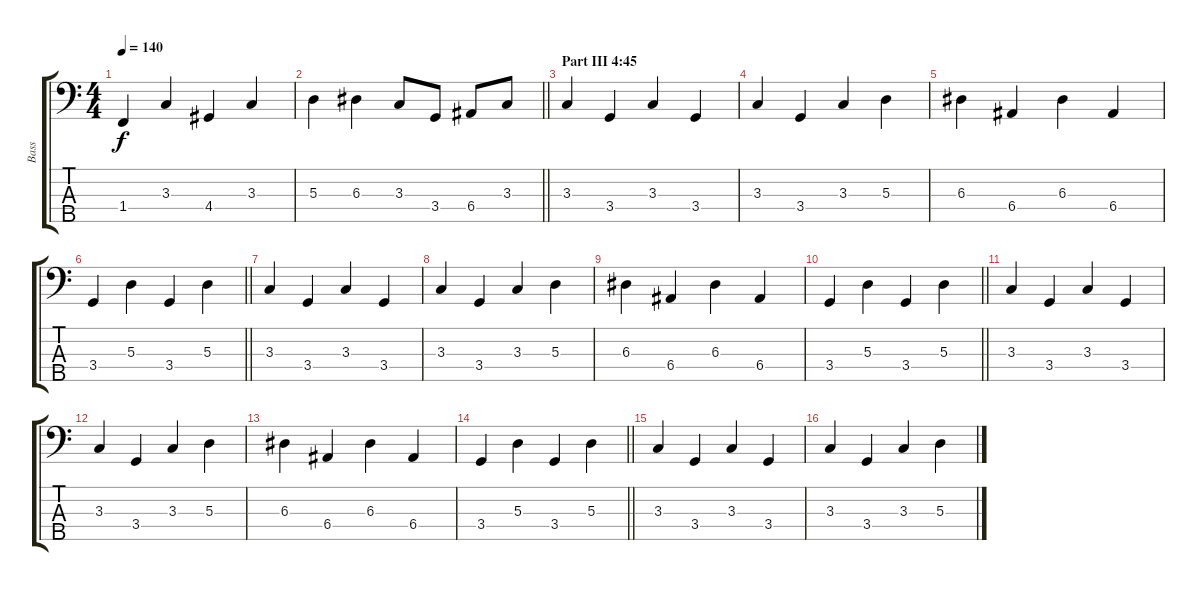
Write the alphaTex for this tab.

\track ("Bass" "Bass") {instrument electricbassfinger}
\staff {score tabs}
\tuning (G2 D2 A1 E1 B0) {hide}
\ts (4 4)
\tempo 140
\clef f4
\ks c
1.4.4{dy f} 3.3.4 4.4.4 3.3.4 |
\barLineRight lightlight
5.3.4 6.3.4 3.3.8 3.4.8 6.4.8 3.3.8 |
\section ("" "Part III 4:45")
3.3.4 3.4.4 3.3.4 3.4.4 |
3.3.4 3.4.4 3.3.4 5.3.4 |
6.3.4 6.4.4 6.3.4 6.4.4 |
\barLineRight lightlight
3.4.4 5.3.4 3.4.4 5.3.4 |
\section ("" "")
3.3.4 3.4.4 3.3.4 3.4.4 |
3.3.4 3.4.4 3.3.4 5.3.4 |
6.3.4 6.4.4 6.3.4 6.4.4 |
\barLineRight lightlight
3.4.4 5.3.4 3.4.4 5.3.4 |
\section ("" "")
3.3.4 3.4.4 3.3.4 3.4.4 |
3.3.4 3.4.4 3.3.4 5.3.4 |
6.3.4 6.4.4 6.3.4 6.4.4 |
\barLineRight lightlight
3.4.4 5.3.4 3.4.4 5.3.4 |
\section ("" "")
3.3.4 3.4.4 3.3.4 3.4.4 |
3.3.4 3.4.4 3.3.4 5.3.4
